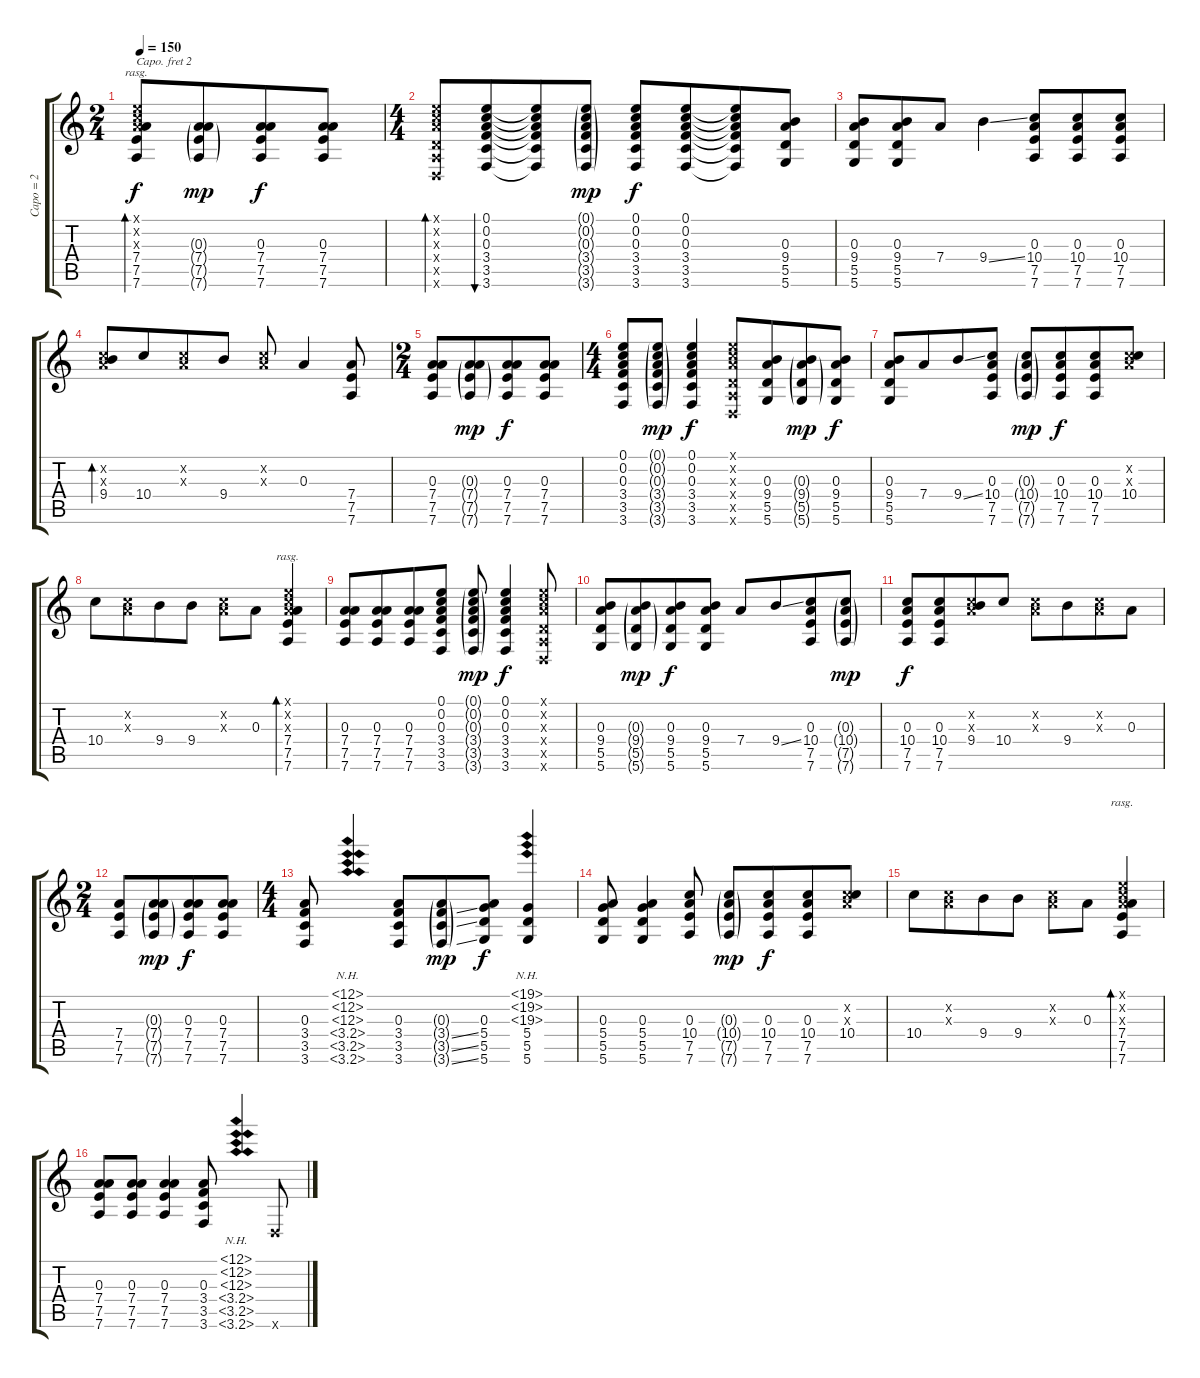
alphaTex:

\track ("Capo = 2" "Capo = 2") {instrument acousticguitarsteel}
\staff {score tabs}
\capo 2
\tuning (D4 Bb3 G3 C3 G2 C2) {hide}
\ts (2 4)
\tempo 150
\clef g2
\ks c
(0.1{x} 0.2{x} 0.3{x} 7.4 7.5 7.6).8{bd 480 rasg ii dy f} (0.3{g} 7.4{g} 7.5{g} 7.6{g}).8{dy mp beam merge} (0.3 7.4 7.5 7.6).8{dy f} (0.3 7.4 7.5 7.6).8 |
\ts (4 4)
(0.1{x} 0.2{x} 0.3{x} 0.4{x} 0.5{x} 0.6{x}).8{bd 60} (0.1 0.2 0.3 3.4 3.5 3.6).8{bu 60 beam merge} (0.1{t} 0.2{t} 0.3{t} 3.4{t} 3.5{t} 3.6{t}).8 (0.1{g} 0.2{g} 0.3{g} 3.4{g} 3.5{g} 3.6{g}).8{dy mp} (0.1 0.2 0.3 3.4 3.5 3.6).8{dy f} (0.1 0.2 0.3 3.4 3.5 3.6).8{beam merge} (0.1{t} 0.2{t} 0.3{t} 3.4{t} 3.5{t} 3.6{t}).8 (0.3 9.4 5.5 5.6).8 |
(0.3 9.4 5.5 5.6).8 (0.3 9.4 5.5 5.6).8{beam merge} 7.4.8 9.4{ss}.4 (0.3 10.4 7.5 7.6).8{beam merge} (0.3 10.4 7.5 7.6).8 (0.3 10.4 7.5 7.6).8 |
(0.2{x} 0.3{x} 9.4).8{bd 60 beam Up} 10.4.8{beam Up beam merge} (0.2{x} 0.3{x}).8{beam Up} 9.4.8{beam Up} (0.2{x} 0.3{x}).8{beam Up} 0.3.4{beam Up} (7.4 7.5 7.6).8 |
\ts (2 4)
(0.3 7.4 7.5 7.6).8 (0.3{g} 7.4{g} 7.5{g} 7.6{g}).8{dy mp beam merge} (0.3 7.4 7.5 7.6).8{dy f} (0.3 7.4 7.5 7.6).8 |
\ts (4 4)
(0.1 0.2 0.3 3.4 3.5 3.6).8 (0.1{g} 0.2{g} 0.3{g} 3.4{g} 3.5{g} 3.6{g}).8{dy mp} (0.1 0.2 0.3 3.4 3.5 3.6).4{dy f} (0.1{x} 0.2{x} 0.3{x} 0.4{x} 0.5{x} 0.6{x}).8 (0.3 9.4 5.5 5.6).8{beam merge} (0.3{g} 9.4{g} 5.5{g} 5.6{g}).8{dy mp} (0.3 9.4 5.5 5.6).8{dy f} |
(0.3 9.4 5.5 5.6).8 7.4.8{beam merge} 9.4{ss}.8 (0.3 10.4 7.5 7.6).8 (0.3{g} 10.4{g} 7.5{g} 7.6{g}).8{dy mp} (0.3 10.4 7.5 7.6).8{dy f beam merge} (0.3 10.4 7.5 7.6).8 (0.2{x} 0.3{x} 10.4).8 |
10.4.8 (0.2{x} 0.3{x}).8{beam merge} 9.4.8 9.4.8 (0.2{x} 0.3{x}).8 0.3.8 (0.1{x} 0.2{x} 0.3{x} 7.4 7.5 7.6).4{bd 480 rasg ii} |
(0.3 7.4 7.5 7.6).8 (0.3 7.4 7.5 7.6).8{beam merge} (0.3 7.4 7.5 7.6).8 (0.1 0.2 0.3 3.4 3.5 3.6).8 (0.1{g} 0.2{g} 0.3{g} 3.4{g} 3.5{g} 3.6{g}).8{dy mp} (0.1 0.2 0.3 3.4 3.5 3.6).4{dy f} (0.1{x} 0.2{x} 0.3{x} 0.4{x} 0.5{x} 0.6{x}).8 |
(0.3 9.4 5.5 5.6).8 (0.3{g} 9.4{g} 5.5{g} 5.6{g}).8{dy mp beam merge} (0.3 9.4 5.5 5.6).8{dy f} (0.3 9.4 5.5 5.6).8 7.4.8 9.4{ss}.8{beam merge} (0.3 10.4 7.5 7.6).8 (0.3{g} 10.4{g} 7.5{g} 7.6{g}).8{dy mp} |
(0.3 10.4 7.5 7.6).8{dy f} (0.3 10.4 7.5 7.6).8{beam merge} (0.2{x} 0.3{x} 9.4).8 10.4.8 (0.2{x} 0.3{x}).8 9.4.8{beam merge} (0.2{x} 0.3{x}).8 0.3.8 |
\ts (2 4)
(7.4 7.5 7.6).8 (0.3{g} 7.4{g} 7.5{g} 7.6{g}).8{dy mp beam merge} (0.3 7.4 7.5 7.6).8{dy f} (0.3 7.4 7.5 7.6).8 |
\ts (4 4)
(0.3 3.4 3.5 3.6).8{beam Up} (12.1{nh} 12.2{nh} 12.3{nh} 3.4{nh} 3.5{nh} 3.6{nh}).4{beam Up} (0.3 3.4 3.5 3.6).8{beam Up beam merge} (0.3{g} 3.4{ss g} 3.5{ss g} 3.6{ss g}).8{dy mp beam Up} (0.3 5.4 5.5 5.6).8{dy f beam Up} (19.1{nh} 19.2{nh} 19.3{nh} 5.4 5.5 5.6).4{beam Up} |
(0.3 5.4 5.5 5.6).8{beam Up} (0.3 5.4 5.5 5.6).4 (0.3 10.4 7.5 7.6).8 (0.3{g} 10.4{g} 7.5{g} 7.6{g}).8{dy mp} (0.3 10.4 7.5 7.6).8{dy f beam merge} (0.3 10.4 7.5 7.6).8 (0.2{x} 0.3{x} 10.4).8 |
10.4.8 (0.2{x} 0.3{x}).8{beam merge} 9.4.8 9.4.8 (0.2{x} 0.3{x}).8 0.3.8 (0.1{x} 0.2{x} 0.3{x} 7.4 7.5 7.6).4{bd 480 rasg ii} |
(0.3 7.4 7.5 7.6).8{beam Up} (0.3 7.4 7.5 7.6).8{beam Up} (0.3 7.4 7.5 7.6).4{beam Up} (0.3 3.4 3.5 3.6).8{beam Up} (12.1{nh} 12.2{nh} 12.3{nh} 3.4{nh} 3.5{nh} 3.6{nh}).4{beam Up} 0.6{x}.8{beam Up}
